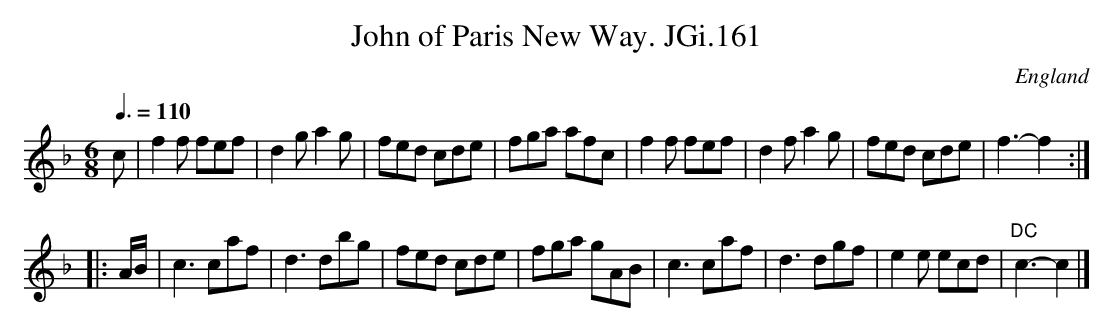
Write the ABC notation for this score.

X:1
T:John of Paris New Way. JGi.161
M:6/8
L:1/8
Q:3/8=110
O:England
K:F major
c|f2f fef|d2ga2g|fed cde|fga afc|f2f fef|d2fa2g|fed cde|f3-f2:|
|:A/B/|c3caf|d3dbg|fed cde|fga gAB|c3caf|d3dgf|e2e ecd|"DC"c3-c2|]
